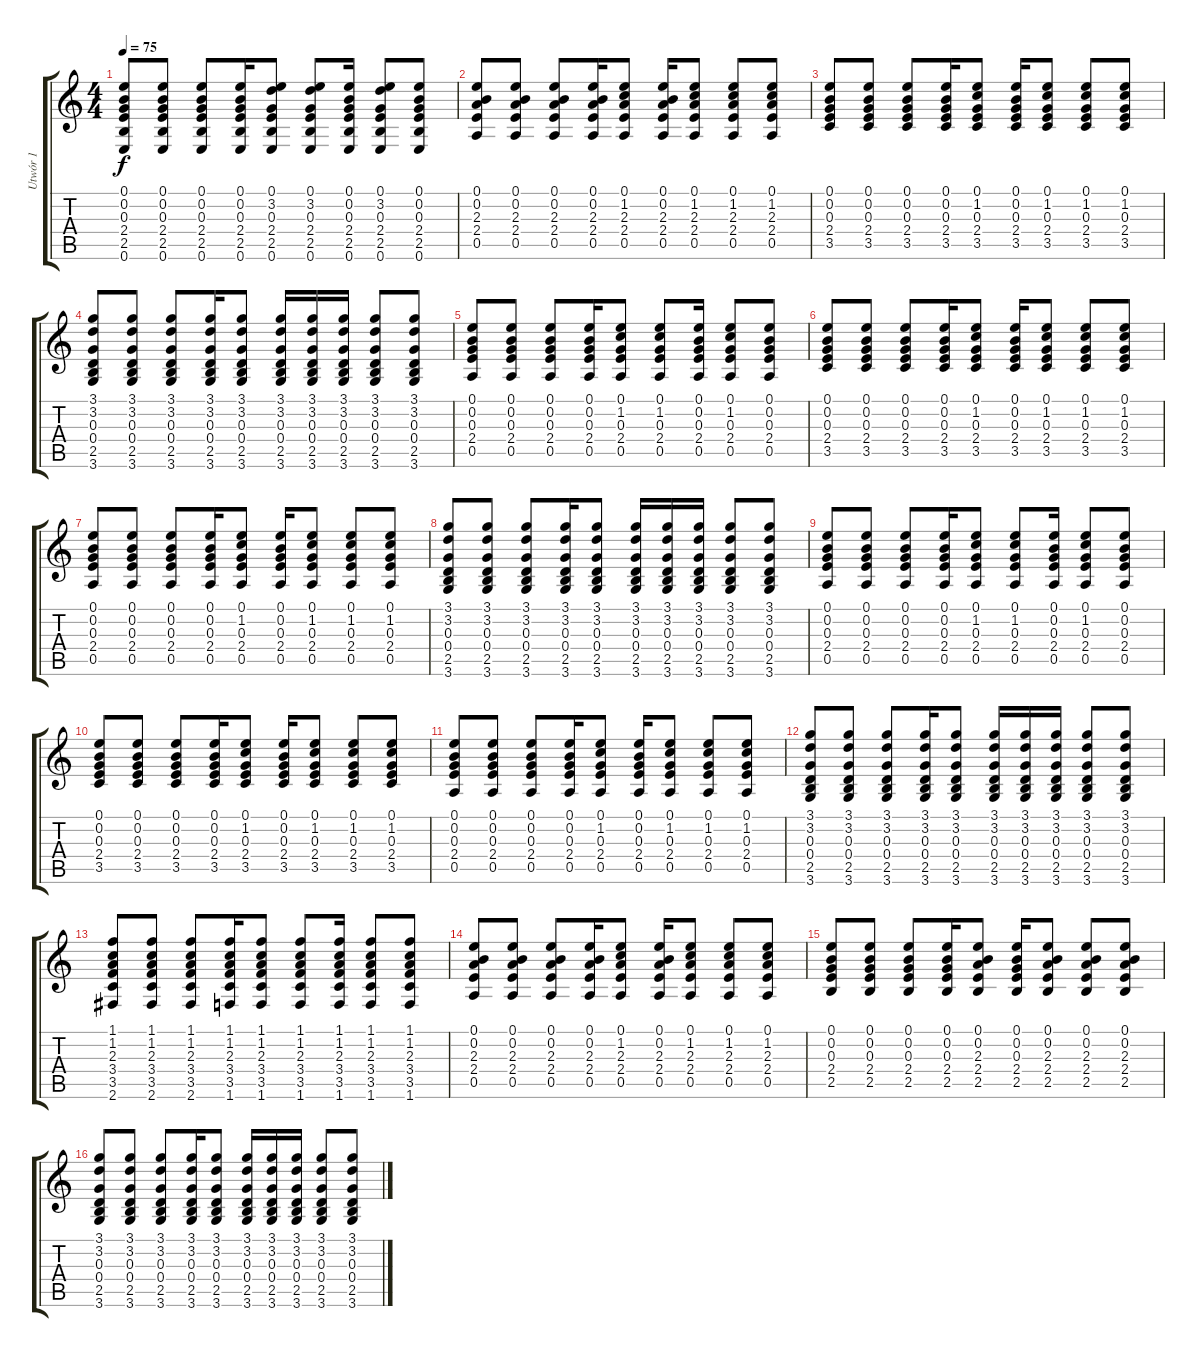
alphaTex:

\track ("Utwór 1" "Utwór 1") {instrument acousticguitarnylon}
\staff {score tabs}
\tuning (E4 B3 G3 D3 A2 E2) {hide}
\ts (4 4)
\tempo 75
\clef g2
\ks c
(0.1 0.2 0.3 2.4 2.5 0.6).8{dy f} (0.1 0.2 0.3 2.4 2.5 0.6).8 (0.1 0.2 0.3 2.4 2.5 0.6).8 (0.1 0.2 0.3 2.4 2.5 0.6).16 (0.1 3.2 0.3 2.4 2.5 0.6).8 (0.1 3.2 0.3 2.4 2.5 0.6).8 (0.1 0.2 0.3 2.4 2.5 0.6).16 (0.1 3.2 0.3 2.4 2.5 0.6).8 (0.1 0.2 0.3 2.4 2.5 0.6).8 |
(0.1 0.2 2.3 2.4 0.5).8 (0.1 0.2 2.3 2.4 0.5).8 (0.1 0.2 2.3 2.4 0.5).8 (0.1 0.2 2.3 2.4 0.5).16 (0.1 1.2 2.3 2.4 0.5).8 (0.1 0.2 2.3 2.4 0.5).16 (0.1 1.2 2.3 2.4 0.5).8 (0.1 1.2 2.3 2.4 0.5).8 (0.1 1.2 2.3 2.4 0.5).8 |
(0.1 0.2 0.3 2.4 3.5).8 (0.1 0.2 0.3 2.4 3.5).8 (0.1 0.2 0.3 2.4 3.5).8 (0.1 0.2 0.3 2.4 3.5).16 (0.1 1.2 0.3 2.4 3.5).8 (0.1 0.2 0.3 2.4 3.5).16 (0.1 1.2 0.3 2.4 3.5).8 (0.1 1.2 0.3 2.4 3.5).8 (0.1 1.2 0.3 2.4 3.5).8 |
(3.1 3.2 0.3 0.4 2.5 3.6).8 (3.1 3.2 0.3 0.4 2.5 3.6).8 (3.1 3.2 0.3 0.4 2.5 3.6).8 (3.1 3.2 0.3 0.4 2.5 3.6).16 (3.1 3.2 0.3 0.4 2.5 3.6).8 (3.1 3.2 0.3 0.4 2.5 3.6).16 (3.1 3.2 0.3 0.4 2.5 3.6).16 (3.1 3.2 0.3 0.4 2.5 3.6).16 (3.1 3.2 0.3 0.4 2.5 3.6).8 (3.1 3.2 0.3 0.4 2.5 3.6).8 |
(0.1 0.2 0.3 2.4 0.5).8 (0.1 0.2 0.3 2.4 0.5).8 (0.1 0.2 0.3 2.4 0.5).8 (0.1 0.2 0.3 2.4 0.5).16 (0.1 1.2 0.3 2.4 0.5).8 (0.1 1.2 0.3 2.4 0.5).8 (0.1 0.2 0.3 2.4 0.5).16 (0.1 1.2 0.3 2.4 0.5).8 (0.1 0.2 0.3 2.4 0.5).8 |
(0.1 0.2 0.3 2.4 3.5).8 (0.1 0.2 0.3 2.4 3.5).8 (0.1 0.2 0.3 2.4 3.5).8 (0.1 0.2 0.3 2.4 3.5).16 (0.1 1.2 0.3 2.4 3.5).8 (0.1 0.2 0.3 2.4 3.5).16 (0.1 1.2 0.3 2.4 3.5).8 (0.1 1.2 0.3 2.4 3.5).8 (0.1 1.2 0.3 2.4 3.5).8 |
(0.1 0.2 0.3 2.4 0.5).8 (0.1 0.2 0.3 2.4 0.5).8 (0.1 0.2 0.3 2.4 0.5).8 (0.1 0.2 0.3 2.4 0.5).16 (0.1 1.2 0.3 2.4 0.5).8 (0.1 0.2 0.3 2.4 0.5).16 (0.1 1.2 0.3 2.4 0.5).8 (0.1 1.2 0.3 2.4 0.5).8 (0.1 1.2 0.3 2.4 0.5).8 |
(3.1 3.2 0.3 0.4 2.5 3.6).8 (3.1 3.2 0.3 0.4 2.5 3.6).8 (3.1 3.2 0.3 0.4 2.5 3.6).8 (3.1 3.2 0.3 0.4 2.5 3.6).16 (3.1 3.2 0.3 0.4 2.5 3.6).8 (3.1 3.2 0.3 0.4 2.5 3.6).16 (3.1 3.2 0.3 0.4 2.5 3.6).16 (3.1 3.2 0.3 0.4 2.5 3.6).16 (3.1 3.2 0.3 0.4 2.5 3.6).8 (3.1 3.2 0.3 0.4 2.5 3.6).8 |
(0.1 0.2 0.3 2.4 0.5).8 (0.1 0.2 0.3 2.4 0.5).8 (0.1 0.2 0.3 2.4 0.5).8 (0.1 0.2 0.3 2.4 0.5).16 (0.1 1.2 0.3 2.4 0.5).8 (0.1 1.2 0.3 2.4 0.5).8 (0.1 0.2 0.3 2.4 0.5).16 (0.1 1.2 0.3 2.4 0.5).8 (0.1 0.2 0.3 2.4 0.5).8 |
(0.1 0.2 0.3 2.4 3.5).8 (0.1 0.2 0.3 2.4 3.5).8 (0.1 0.2 0.3 2.4 3.5).8 (0.1 0.2 0.3 2.4 3.5).16 (0.1 1.2 0.3 2.4 3.5).8 (0.1 0.2 0.3 2.4 3.5).16 (0.1 1.2 0.3 2.4 3.5).8 (0.1 1.2 0.3 2.4 3.5).8 (0.1 1.2 0.3 2.4 3.5).8 |
(0.1 0.2 0.3 2.4 0.5).8 (0.1 0.2 0.3 2.4 0.5).8 (0.1 0.2 0.3 2.4 0.5).8 (0.1 0.2 0.3 2.4 0.5).16 (0.1 1.2 0.3 2.4 0.5).8 (0.1 0.2 0.3 2.4 0.5).16 (0.1 1.2 0.3 2.4 0.5).8 (0.1 1.2 0.3 2.4 0.5).8 (0.1 1.2 0.3 2.4 0.5).8 |
(3.1 3.2 0.3 0.4 2.5 3.6).8 (3.1 3.2 0.3 0.4 2.5 3.6).8 (3.1 3.2 0.3 0.4 2.5 3.6).8 (3.1 3.2 0.3 0.4 2.5 3.6).16 (3.1 3.2 0.3 0.4 2.5 3.6).8 (3.1 3.2 0.3 0.4 2.5 3.6).16 (3.1 3.2 0.3 0.4 2.5 3.6).16 (3.1 3.2 0.3 0.4 2.5 3.6).16 (3.1 3.2 0.3 0.4 2.5 3.6).8 (3.1 3.2 0.3 0.4 2.5 3.6).8 |
(1.1 1.2 2.3 3.4 3.5 2.6).8 (1.1 1.2 2.3 3.4 3.5 2.6).8 (1.1 1.2 2.3 3.4 3.5 2.6).8 (1.1 1.2 2.3 3.4 3.5 1.6).16 (1.1 1.2 2.3 3.4 3.5 1.6).8 (1.1 1.2 2.3 3.4 3.5 1.6).8 (1.1 1.2 2.3 3.4 3.5 1.6).16 (1.1 1.2 2.3 3.4 3.5 1.6).8 (1.1 1.2 2.3 3.4 3.5 1.6).8 |
(0.1 0.2 2.3 2.4 0.5).8 (0.1 0.2 2.3 2.4 0.5).8 (0.1 0.2 2.3 2.4 0.5).8 (0.1 0.2 2.3 2.4 0.5).16 (0.1 1.2 2.3 2.4 0.5).8 (0.1 0.2 2.3 2.4 0.5).16 (0.1 1.2 2.3 2.4 0.5).8 (0.1 1.2 2.3 2.4 0.5).8 (0.1 1.2 2.3 2.4 0.5).8 |
(0.1 0.2 0.3 2.4 2.5).8 (0.1 0.2 0.3 2.4 2.5).8 (0.1 0.2 0.3 2.4 2.5).8 (0.1 0.2 0.3 2.4 2.5).16 (0.1 0.2 2.3 2.4 2.5).8 (0.1 0.2 0.3 2.4 2.5).16 (0.1 0.2 2.3 2.4 2.5).8 (0.1 0.2 2.3 2.4 2.5).8 (0.1 0.2 2.3 2.4 2.5).8 |
(3.1 3.2 0.3 0.4 2.5 3.6).8 (3.1 3.2 0.3 0.4 2.5 3.6).8 (3.1 3.2 0.3 0.4 2.5 3.6).8 (3.1 3.2 0.3 0.4 2.5 3.6).16 (3.1 3.2 0.3 0.4 2.5 3.6).8 (3.1 3.2 0.3 0.4 2.5 3.6).16 (3.1 3.2 0.3 0.4 2.5 3.6).16 (3.1 3.2 0.3 0.4 2.5 3.6).16 (3.1 3.2 0.3 0.4 2.5 3.6).8 (3.1 3.2 0.3 0.4 2.5 3.6).8
